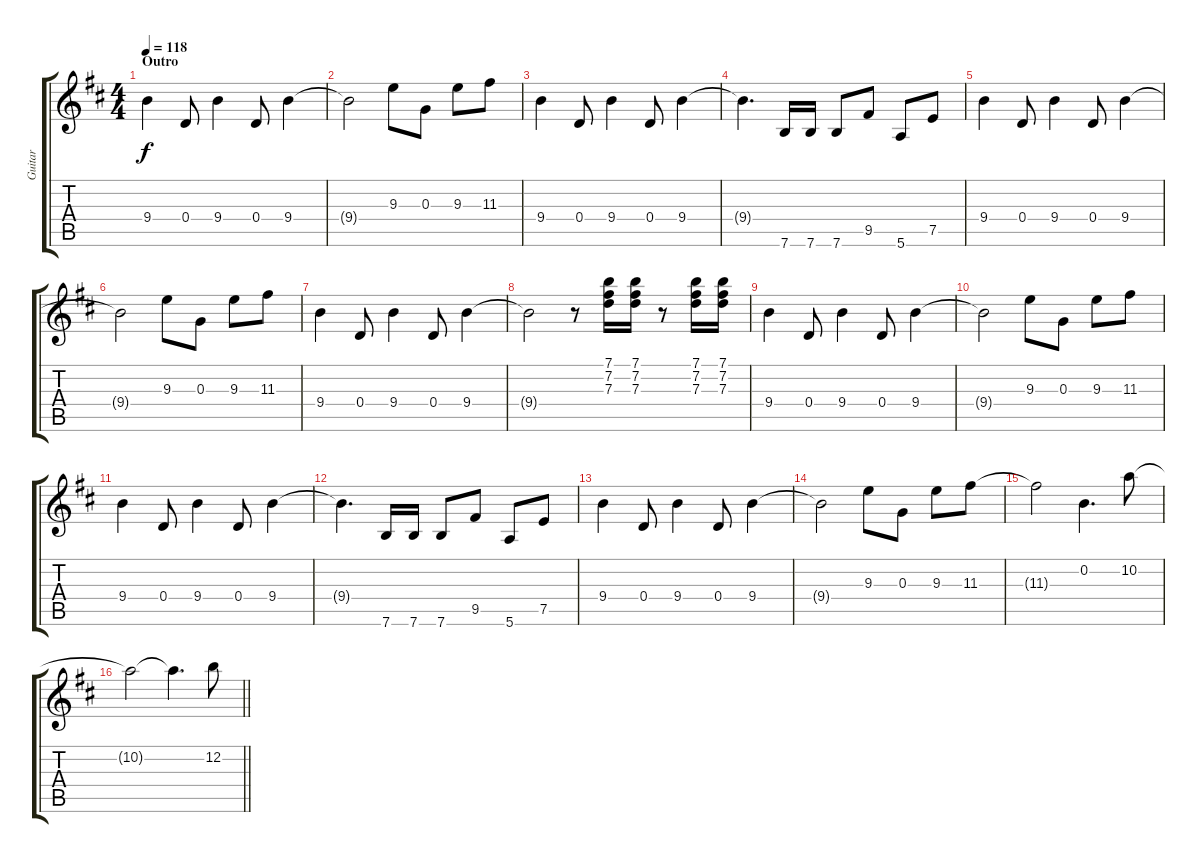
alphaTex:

\track ("Guitar" "Guitar") {instrument electricguitarjazz}
\staff {score tabs}
\tuning (E4 B3 G3 D3 A2 E2) {hide}
\ts (4 4)
\section ("" "Outro")
\tempo 118
\clef g2
\ks bminor
9.4.4{dy f} 0.4.8 9.4.4 0.4.8 9.4.4 |
9.4{t}.2 9.3.8 0.3.8 9.3.8 11.3.8 |
9.4.4 0.4.8 9.4.4 0.4.8 9.4.4 |
9.4{t}.4{d} 7.6.16 7.6.16 7.6.8 9.5.8 5.6.8 7.5.8 |
9.4.4 0.4.8 9.4.4 0.4.8 9.4.4 |
9.4{t}.2 9.3.8 0.3.8 9.3.8 11.3.8 |
9.4.4 0.4.8 9.4.4 0.4.8 9.4.4 |
9.4{t}.2 r.8 (7.1 7.2 7.3).16 (7.1 7.2 7.3).16 r.8 (7.1 7.2 7.3).16 (7.1 7.2 7.3).16 |
9.4.4 0.4.8 9.4.4 0.4.8 9.4.4 |
9.4{t}.2 9.3.8 0.3.8 9.3.8 11.3.8 |
9.4.4 0.4.8 9.4.4 0.4.8 9.4.4 |
9.4{t}.4{d} 7.6.16 7.6.16 7.6.8 9.5.8 5.6.8 7.5.8 |
9.4.4 0.4.8 9.4.4 0.4.8 9.4.4 |
9.4{t}.2 9.3.8 0.3.8 9.3.8 11.3.8 |
11.3{t}.2 0.2.4{d} 10.2.8 |
\barLineRight lightlight
10.2{t}.2 10.2{t}.4{d} 12.2.8
